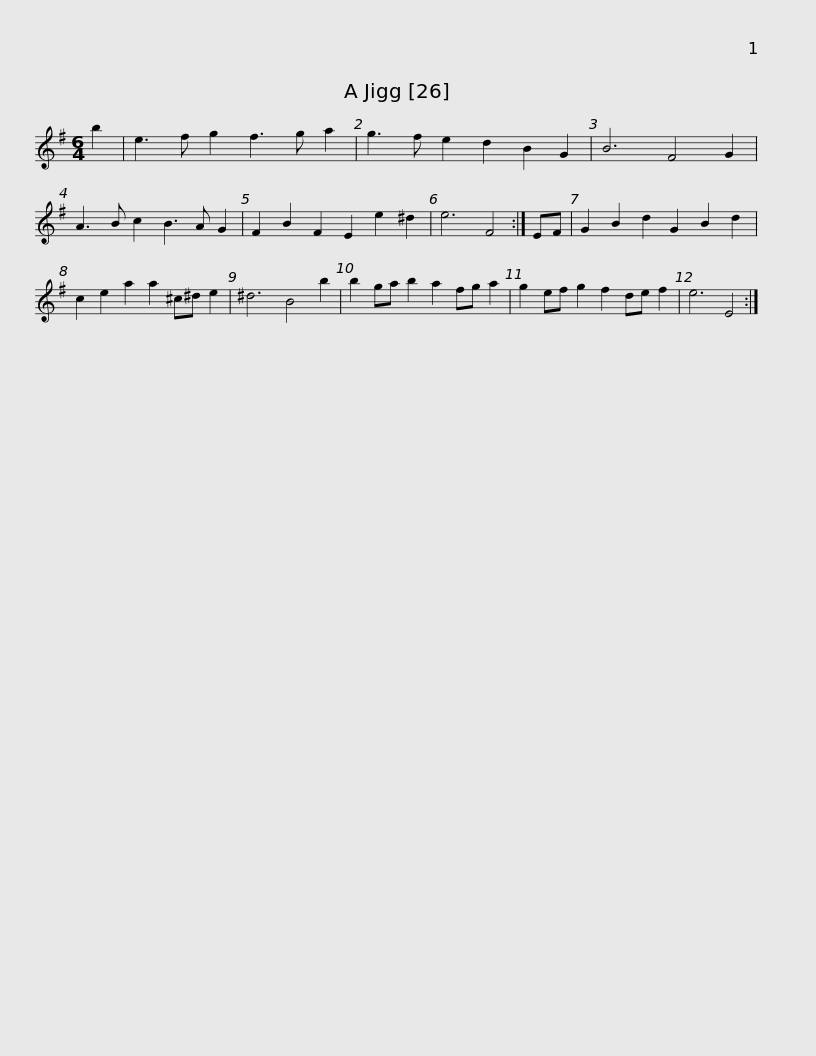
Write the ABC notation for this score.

X:1
L:1/8
M:6/4
I:linebreak $
K:G
V:1 treble
V:1
 b2 | e3 f g2 f3 g a2 | g3 f e2 d2 B2 G2 | B6 F4 G2 | A3 B c2 B3 A G2 | %5
 F2 B2 F2 E2 e2 ^d2 | e6 F4 :| EF |$ G2 B2 d2 G2 B2 d2 | c2 e2 a2 a2 ^c^d e2 | %10
 ^d6 B4 b2 | b2 ga b2 a2 fg a2 | g2 ef g2 f2 de f2 | e6 E4 :| %14
